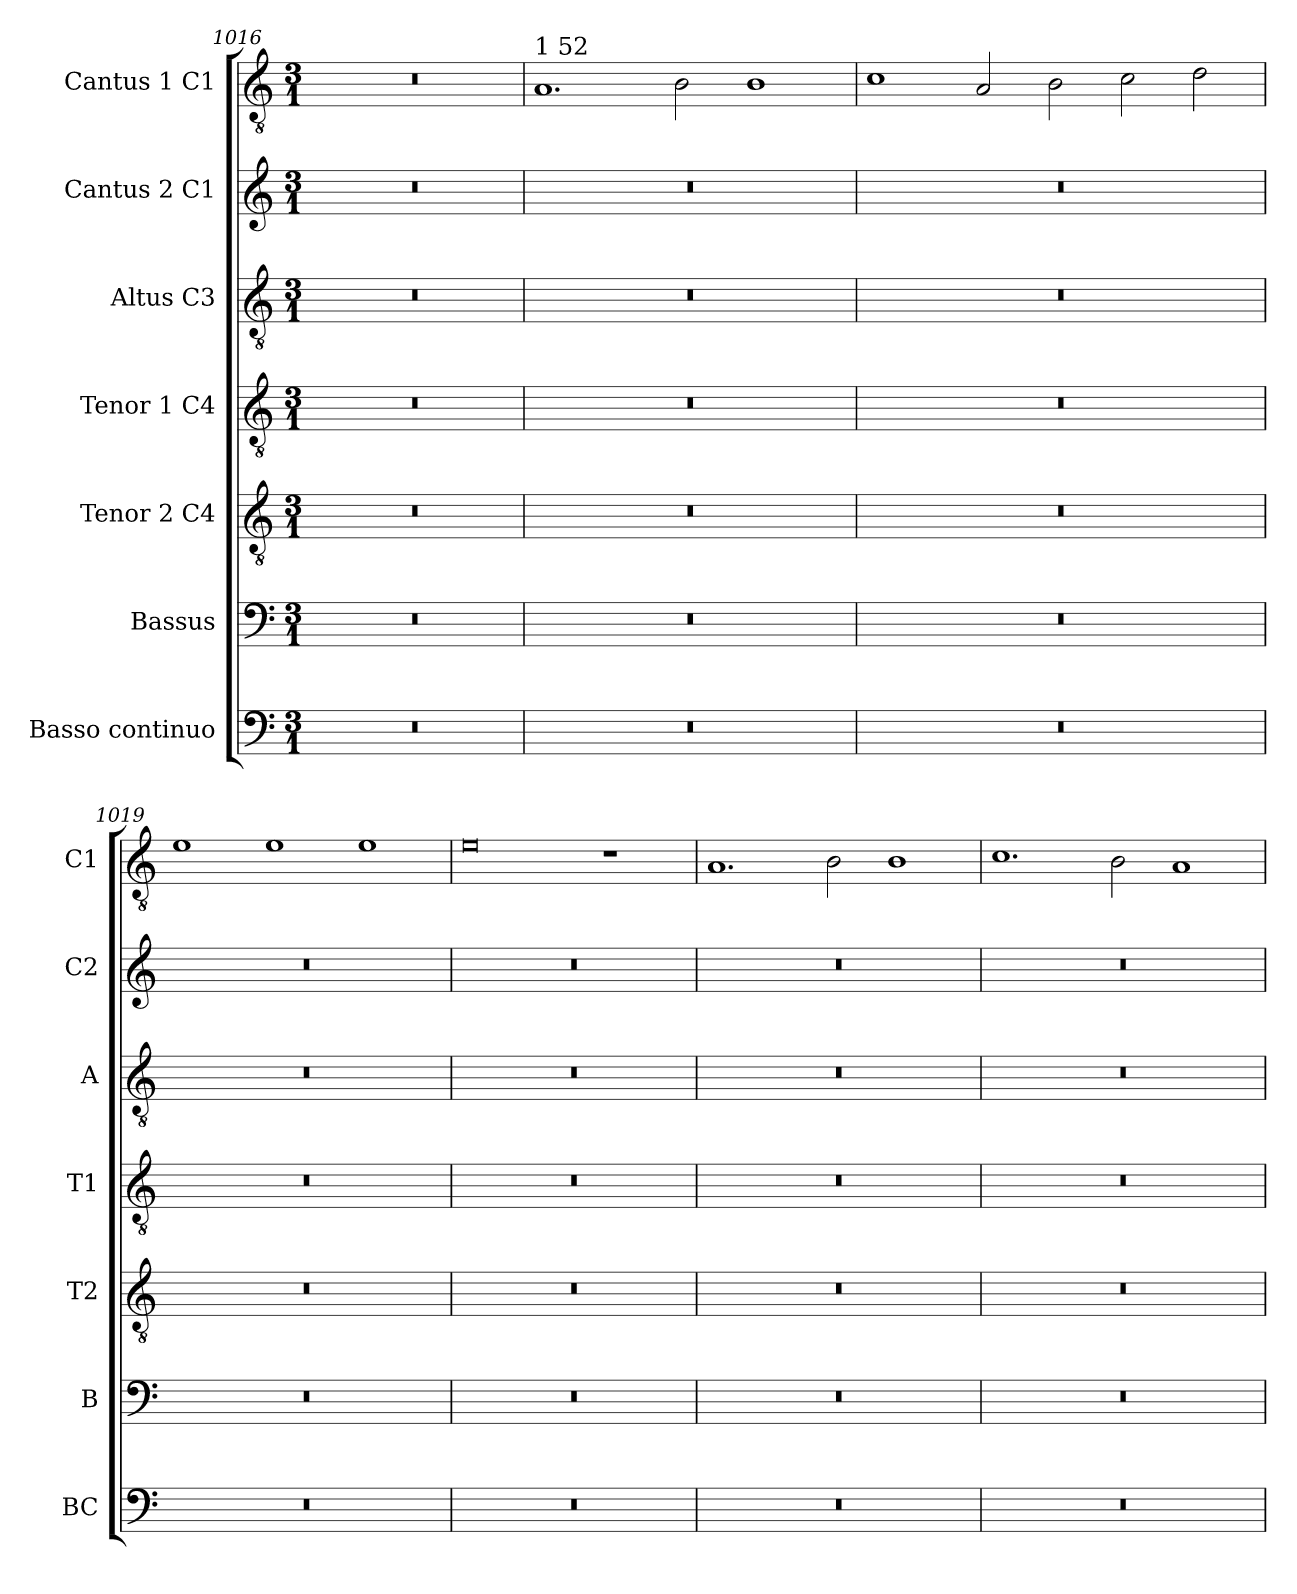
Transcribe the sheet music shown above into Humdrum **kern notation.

**kern	**kern	**kern	**kern	**kern	**kern	**kern
*part7	*part6	*part5	*part4	*part3	*part2	*part1
*staff7	*staff6	*staff5	*staff4	*staff3	*staff2	*staff1
*I"Basso continuo	*I"Bassus	*I"Tenor 2 C4	*I"Tenor 1 C4	*I"Altus C3	*I"Cantus 2 C1	*I"Cantus 1 C1
*I'BC	*I'B	*I'T2	*I'T1	*I'A	*I'C2	*I'C1
*clefF4	*clefF4	*clefGv2	*clefGv2	*clefGv2	*clefG2	*clefGv2
*ITrd7c12	*	*	*	*	*	*
*k[]	*k[]	*k[]	*k[]	*k[]	*k[]	*k[]
*C:	*C:	*C:	*C:	*C:	*C:	*C:
*M3/1	*M3/1	*M3/1	*M3/1	*M3/1	*M3/1	*M3/1
=1016	=1016	=1016	=1016	=1016	=1016	=1016
0.r	0.r	0.r	0.r	0.r	0.r	0.r
!!LO:LB:g=z
=1017	=1017	=1017	=1017	=1017	=1017	=1017
!	!	!	!	!	!	!LO:TX:a:t=1 52
0.r	0.r	0.r	0.r	0.r	0.r	1.A
.	.	.	.	.	.	2B\
.	.	.	.	.	.	1B
=1018	=1018	=1018	=1018	=1018	=1018	=1018
0.r	0.r	0.r	0.r	0.r	0.r	1c
.	.	.	.	.	.	2A/
.	.	.	.	.	.	2B\
.	.	.	.	.	.	2c\
.	.	.	.	.	.	2d\
=1019	=1019	=1019	=1019	=1019	=1019	=1019
0.r	0.r	0.r	0.r	0.r	0.r	1e
.	.	.	.	.	.	1e
.	.	.	.	.	.	1e
=1020	=1020	=1020	=1020	=1020	=1020	=1020
0.r	0.r	0.r	0.r	0.r	0.r	0e
.	.	.	.	.	.	1r
=1021	=1021	=1021	=1021	=1021	=1021	=1021
0.r	0.r	0.r	0.r	0.r	0.r	1.A
.	.	.	.	.	.	2B\
.	.	.	.	.	.	1B
=1022	=1022	=1022	=1022	=1022	=1022	=1022
0.r	0.r	0.r	0.r	0.r	0.r	1.c
.	.	.	.	.	.	2B\
.	.	.	.	.	.	1A
=	=	=	=	=	=	=
*-	*-	*-	*-	*-	*-	*-
